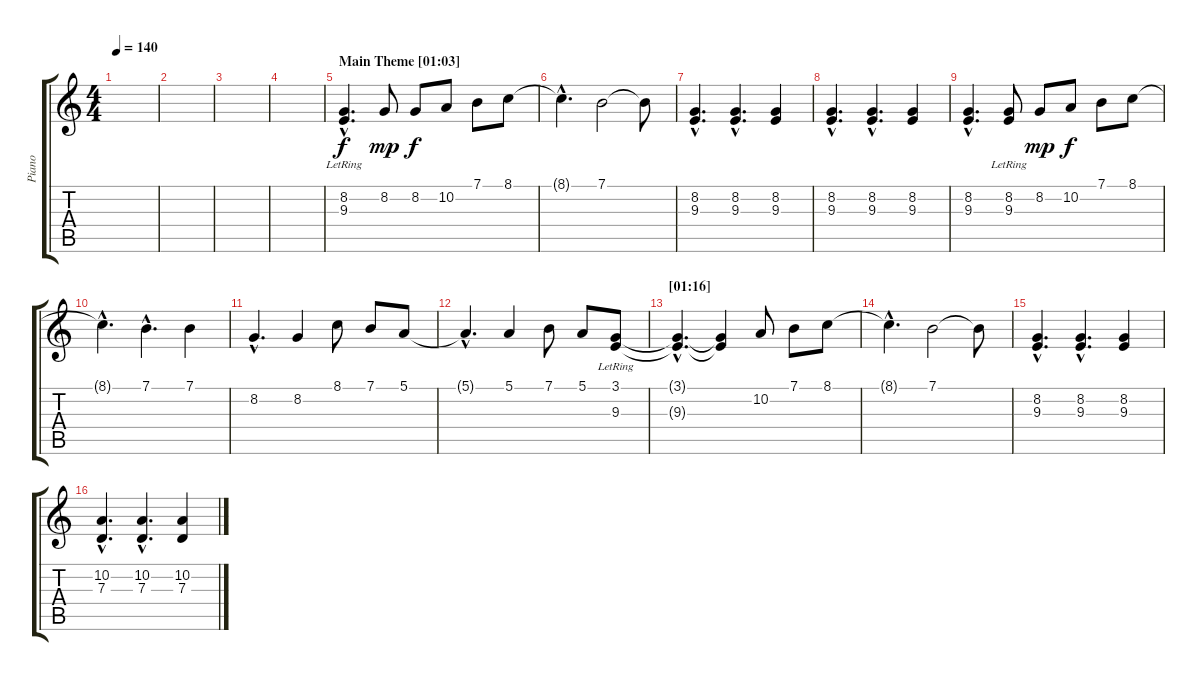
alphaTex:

\track ("Piano" "Piano") {instrument acousticgrandpiano}
\staff {score tabs}
\tuning (E4 B3 G3 D3 A2 E2) {hide}
\ts (4 4)
\tempo 140
\clef g2
\ks c
|
|
|
|
\section ("" "Main Theme [01:03]")
(8.2{hac} 9.3{hac lr}).4{d} 8.2.8{dy mp} 8.2.8{dy f} 10.2.8 7.1.8 8.1.8 |
8.1{hac t}.4{d} 7.1.2 7.1{t}.8 |
(8.2{hac} 9.3{hac}).4{d} (8.2{hac} 9.3{hac}).4{d} (8.2 9.3).4 |
(8.2{hac} 9.3{hac}).4{d} (8.2{hac} 9.3{hac}).4{d} (8.2 9.3).4 |
(8.2{hac} 9.3{hac}).4{d} (8.2 9.3{lr}).8 8.2.8{dy mp} 10.2.8{dy f} 7.1.8 8.1.8 |
8.1{hac t}.4{d} 7.1{hac}.4{d} 7.1.4 |
8.2{hac}.4{d} 8.2.4 8.1.8 7.1.8 5.1.8 |
5.1{hac t}.4{d} 5.1.4 7.1.8 5.1.8 (3.1 9.3{lr}).8 |
\section ("" "[01:16]")
(3.1{hac t} 9.3{hac t}).4{d} (3.1{t} 9.3{t}).4 10.2.8 7.1.8 8.1.8 |
8.1{hac t}.4{d} 7.1.2 7.1{t}.8 |
(8.2{hac} 9.3{hac}).4{d} (8.2{hac} 9.3{hac}).4{d} (8.2 9.3).4 |
(10.2{hac} 7.3{hac}).4{d} (10.2{hac} 7.3{hac}).4{d} (10.2 7.3).4
